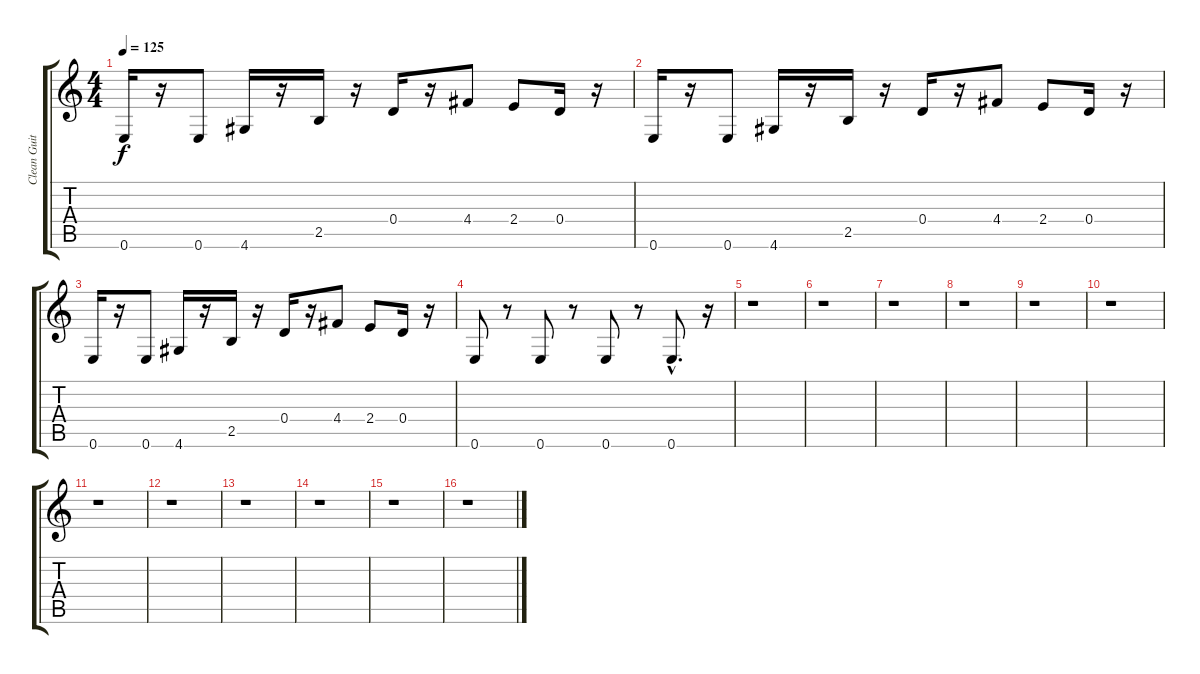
\track ("Clean Guitar (Electric)" "Clean Guit") {instrument electricguitarclean}
\staff {score tabs}
\tuning (E4 B3 G3 D3 A2 E2) {hide}
\ts (4 4)
\tempo 125
\clef g2
\ks c
0.6.16{dy f} r.16 0.6.8 4.6.16 r.16 2.5.16 r.16 0.4.16 r.16 4.4.8 2.4.8 0.4.16 r.16 |
0.6.16 r.16 0.6.8 4.6.16 r.16 2.5.16 r.16 0.4.16 r.16 4.4.8 2.4.8 0.4.16 r.16 |
0.6.16 r.16 0.6.8 4.6.16 r.16 2.5.16 r.16 0.4.16 r.16 4.4.8 2.4.8 0.4.16 r.16 |
0.6.8 r.8 0.6.8 r.8 0.6.8 r.8 0.6{hac}.8{d} r.16 |
r.1 |
r.1 |
r.1 |
r.1 |
r.1 |
r.1 |
r.1 |
r.1 |
r.1 |
r.1 |
r.1 |
r.1
